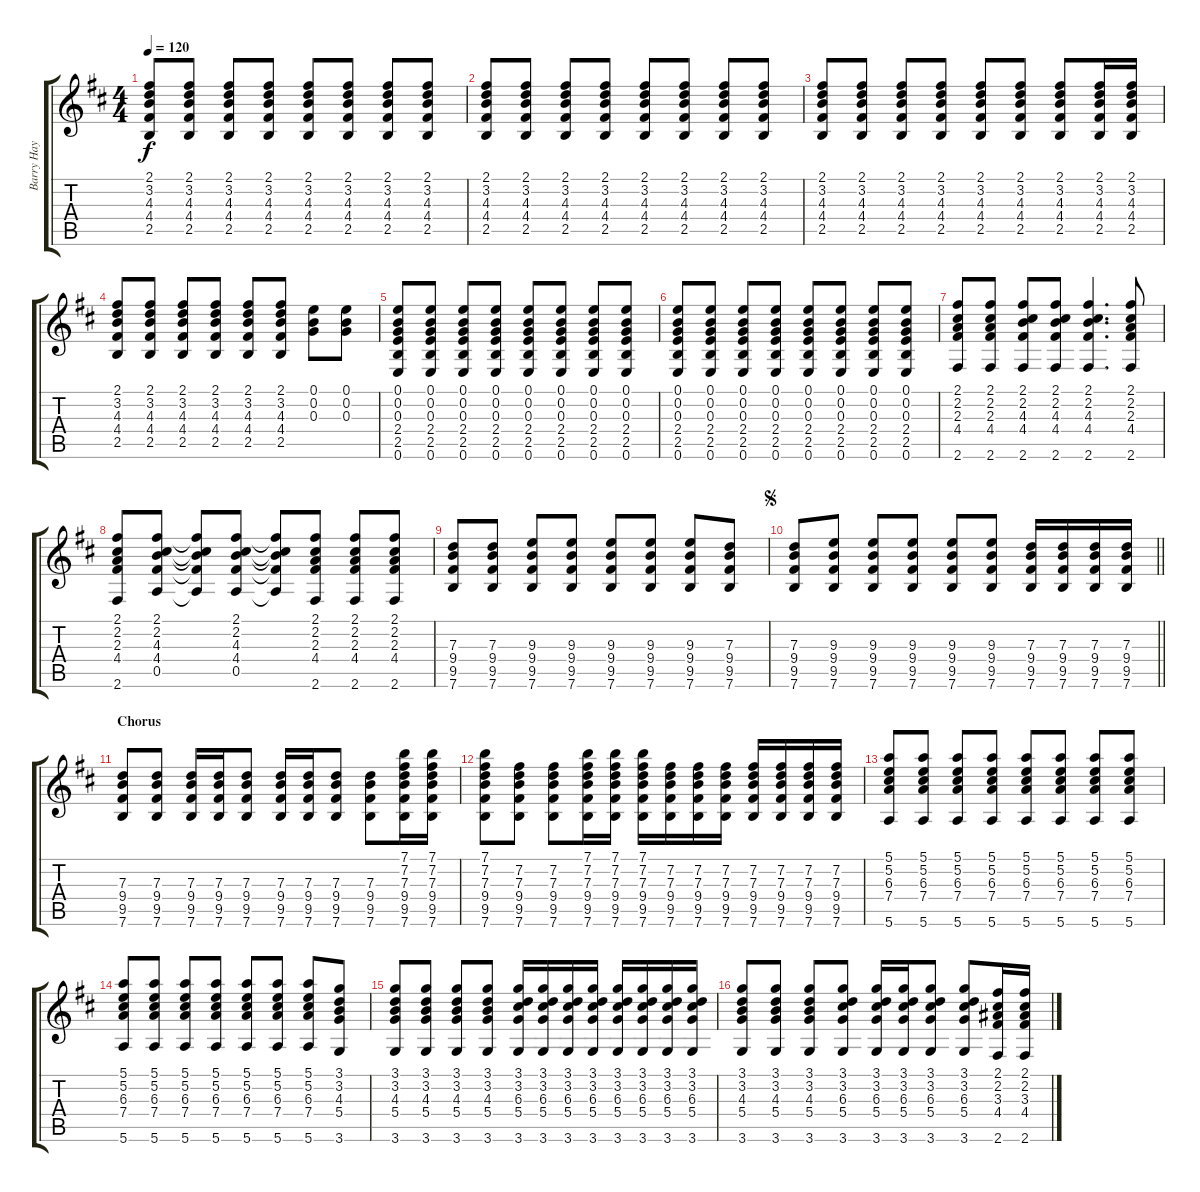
\track ("Barry Hay - Gtr.2" "Barry Hay ") {instrument acousticguitarsteel}
\staff {score tabs}
\tuning (E4 B3 G3 D3 A2 E2) {hide}
\ts (4 4)
\tempo 120
\clef g2
\ks d
(2.1 3.2 4.3 4.4 2.5).8{dy f} (2.1 3.2 4.3 4.4 2.5).8 (2.1 3.2 4.3 4.4 2.5).8 (2.1 3.2 4.3 4.4 2.5).8 (2.1 3.2 4.3 4.4 2.5).8 (2.1 3.2 4.3 4.4 2.5).8 (2.1 3.2 4.3 4.4 2.5).8 (2.1 3.2 4.3 4.4 2.5).8 |
(2.1 3.2 4.3 4.4 2.5).8 (2.1 3.2 4.3 4.4 2.5).8 (2.1 3.2 4.3 4.4 2.5).8 (2.1 3.2 4.3 4.4 2.5).8 (2.1 3.2 4.3 4.4 2.5).8 (2.1 3.2 4.3 4.4 2.5).8 (2.1 3.2 4.3 4.4 2.5).8 (2.1 3.2 4.3 4.4 2.5).8 |
(2.1 3.2 4.3 4.4 2.5).8 (2.1 3.2 4.3 4.4 2.5).8 (2.1 3.2 4.3 4.4 2.5).8 (2.1 3.2 4.3 4.4 2.5).8 (2.1 3.2 4.3 4.4 2.5).8 (2.1 3.2 4.3 4.4 2.5).8 (2.1 3.2 4.3 4.4 2.5).8 (2.1 3.2 4.3 4.4 2.5).16 (2.1 3.2 4.3 4.4 2.5).16 |
(2.1 3.2 4.3 4.4 2.5).8 (2.1 3.2 4.3 4.4 2.5).8 (2.1 3.2 4.3 4.4 2.5).8 (2.1 3.2 4.3 4.4 2.5).8 (2.1 3.2 4.3 4.4 2.5).8 (2.1 3.2 4.3 4.4 2.5).8 (0.1 0.2 0.3).8 (0.1 0.2 0.3).8 |
(0.1 0.2 0.3 2.4 2.5 0.6).8 (0.1 0.2 0.3 2.4 2.5 0.6).8 (0.1 0.2 0.3 2.4 2.5 0.6).8 (0.1 0.2 0.3 2.4 2.5 0.6).8 (0.1 0.2 0.3 2.4 2.5 0.6).8 (0.1 0.2 0.3 2.4 2.5 0.6).8 (0.1 0.2 0.3 2.4 2.5 0.6).8 (0.1 0.2 0.3 2.4 2.5 0.6).8 |
(0.1 0.2 0.3 2.4 2.5 0.6).8 (0.1 0.2 0.3 2.4 2.5 0.6).8 (0.1 0.2 0.3 2.4 2.5 0.6).8 (0.1 0.2 0.3 2.4 2.5 0.6).8 (0.1 0.2 0.3 2.4 2.5 0.6).8 (0.1 0.2 0.3 2.4 2.5 0.6).8 (0.1 0.2 0.3 2.4 2.5 0.6).8 (0.1 0.2 0.3 2.4 2.5 0.6).8 |
(2.1 2.2 2.3 4.4 2.6).8 (2.1 2.2 2.3 4.4 2.6).8 (2.1 2.2 4.3 4.4 2.6).8 (2.1 2.2 4.3 4.4 2.6).8 (2.1 2.2 4.3 4.4 2.6).4{d} (2.1 2.2 2.3 4.4 2.6).8 |
(2.1 2.2 2.3 4.4 2.6).8 (2.1 2.2 4.3 4.4 0.5).8 (2.1{t} 2.2{t} 4.3{t} 4.4{t} 0.5{t}).8 (2.1 2.2 4.3 4.4 0.5).8 (2.1{t} 2.2{t} 4.3{t} 4.4{t} 0.5{t}).8 (2.1 2.2 2.3 4.4 2.6).8 (2.1 2.2 2.3 4.4 2.6).8 (2.1 2.2 2.3 4.4 2.6).8 |
(7.3 9.4 9.5 7.6).8 (7.3 9.4 9.5 7.6).8 (9.3 9.4 9.5 7.6).8 (9.3 9.4 9.5 7.6).8 (9.3 9.4 9.5 7.6).8 (9.3 9.4 9.5 7.6).8 (9.3 9.4 9.5 7.6).8 (7.3 9.4 9.5 7.6).8 |
\jump segno
\barLineRight lightlight
(7.3 9.4 9.5 7.6).8 (9.3 9.4 9.5 7.6).8 (9.3 9.4 9.5 7.6).8 (9.3 9.4 9.5 7.6).8 (9.3 9.4 9.5 7.6).8 (9.3 9.4 9.5 7.6).8 (7.3 9.4 9.5 7.6).16 (7.3 9.4 9.5 7.6).16 (7.3 9.4 9.5 7.6).16 (7.3 9.4 9.5 7.6).16 |
\section ("" "Chorus")
(7.3 9.4 9.5 7.6).8 (7.3 9.4 9.5 7.6).8 (7.3 9.4 9.5 7.6).16 (7.3 9.4 9.5 7.6).16 (7.3 9.4 9.5 7.6).8 (7.3 9.4 9.5 7.6).16 (7.3 9.4 9.5 7.6).16 (7.3 9.4 9.5 7.6).8 (7.3 9.4 9.5 7.6).8 (7.1 7.2 7.3 9.4 9.5 7.6).16 (7.1 7.2 7.3 9.4 9.5 7.6).16 |
(7.1 7.2 7.3 9.4 9.5 7.6).8 (7.2 7.3 9.4 9.5 7.6).8 (7.2 7.3 9.4 9.5 7.6).8 (7.1 7.2 7.3 9.4 9.5 7.6).16 (7.1 7.2 7.3 9.4 9.5 7.6).16 (7.1 7.2 7.3 9.4 9.5 7.6).16 (7.2 7.3 9.4 9.5 7.6).16 (7.2 7.3 9.4 9.5 7.6).16 (7.2 7.3 9.4 9.5 7.6).16 (7.2 7.3 9.4 9.5 7.6).16 (7.2 7.3 9.4 9.5 7.6).16 (7.2 7.3 9.4 9.5 7.6).16 (7.2 7.3 9.4 9.5 7.6).16 |
(5.1 5.2 6.3 7.4 5.6).8 (5.1 5.2 6.3 7.4 5.6).8 (5.1 5.2 6.3 7.4 5.6).8 (5.1 5.2 6.3 7.4 5.6).8 (5.1 5.2 6.3 7.4 5.6).8 (5.1 5.2 6.3 7.4 5.6).8 (5.1 5.2 6.3 7.4 5.6).8 (5.1 5.2 6.3 7.4 5.6).8 |
(5.1 5.2 6.3 7.4 5.6).8 (5.1 5.2 6.3 7.4 5.6).8 (5.1 5.2 6.3 7.4 5.6).8 (5.1 5.2 6.3 7.4 5.6).8 (5.1 5.2 6.3 7.4 5.6).8 (5.1 5.2 6.3 7.4 5.6).8 (5.1 5.2 6.3 7.4 5.6).8 (3.1 3.2 4.3 5.4 3.6).8 |
(3.1 3.2 4.3 5.4 3.6).8 (3.1 3.2 4.3 5.4 3.6).8 (3.1 3.2 4.3 5.4 3.6).8 (3.1 3.2 4.3 5.4 3.6).8 (3.1 3.2 6.3 5.4 3.6).16 (3.1 3.2 6.3 5.4 3.6).16 (3.1 3.2 6.3 5.4 3.6).16 (3.1 3.2 6.3 5.4 3.6).16 (3.1 3.2 6.3 5.4 3.6).16 (3.1 3.2 6.3 5.4 3.6).16 (3.1 3.2 6.3 5.4 3.6).16 (3.1 3.2 6.3 5.4 3.6).16 |
(3.1 3.2 4.3 5.4 3.6).8 (3.1 3.2 4.3 5.4 3.6).8 (3.1 3.2 4.3 5.4 3.6).8 (3.1 3.2 6.3 5.4 3.6).8 (3.1 3.2 6.3 5.4 3.6).16 (3.1 3.2 6.3 5.4 3.6).16 (3.1 3.2 6.3 5.4 3.6).8 (3.1 3.2 6.3 5.4 3.6).8 (2.1 2.2 3.3 4.4 2.6).16 (2.1 2.2 3.3 4.4 2.6).16
